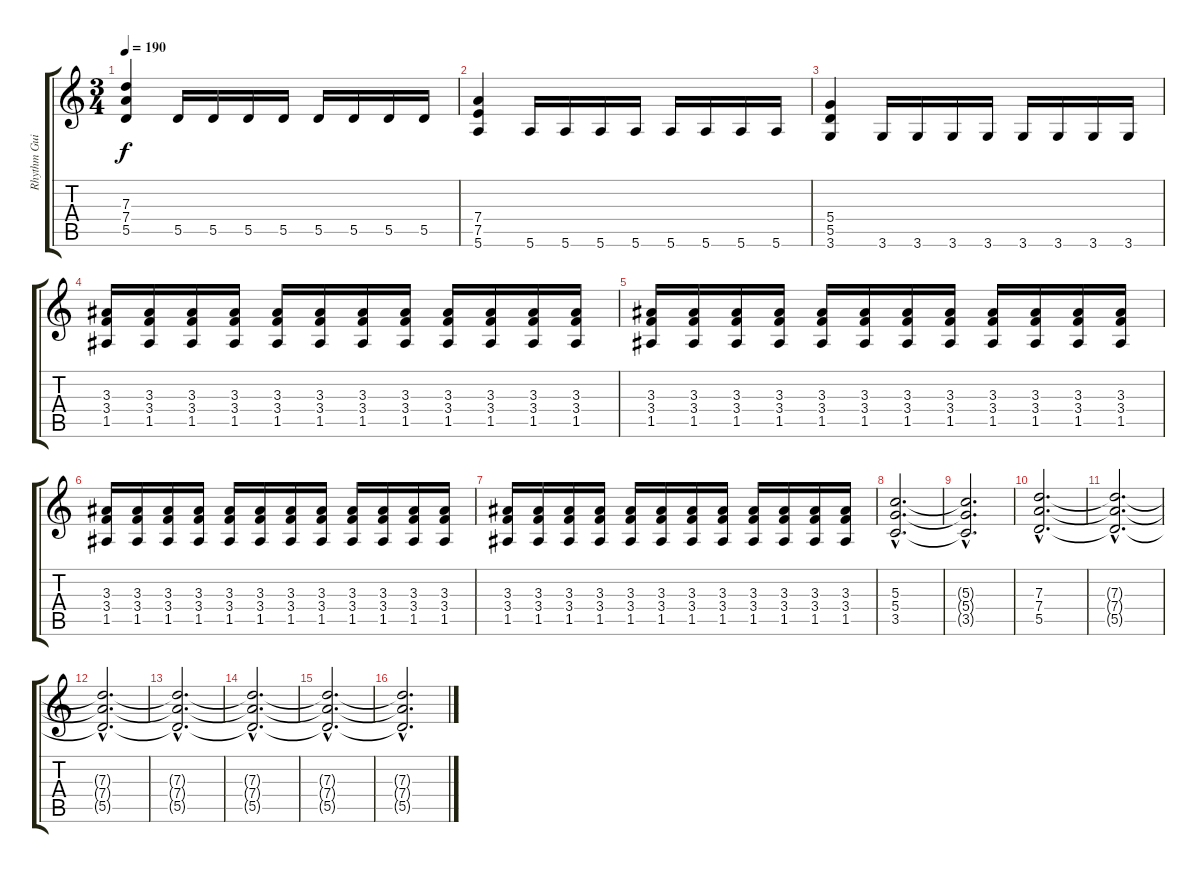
\track ("Rhythm Guitar" "Rhythm Gui") {instrument distortionguitar}
\staff {score tabs}
\tuning (E4 B3 G3 D3 A2 E2) {hide}
\ts (3 4)
\tempo 190
\clef g2
\ks c
(7.3 7.4 5.5).4{dy f} 5.5.16 5.5.16 5.5.16 5.5.16 5.5.16 5.5.16 5.5.16 5.5.16 |
(7.4 7.5 5.6).4 5.6.16 5.6.16 5.6.16 5.6.16 5.6.16 5.6.16 5.6.16 5.6.16 |
(5.4 5.5 3.6).4 3.6.16 3.6.16 3.6.16 3.6.16 3.6.16 3.6.16 3.6.16 3.6.16 |
(3.3 3.4 1.5).16 (3.3 3.4 1.5).16 (3.3 3.4 1.5).16 (3.3 3.4 1.5).16 (3.3 3.4 1.5).16 (3.3 3.4 1.5).16 (3.3 3.4 1.5).16 (3.3 3.4 1.5).16 (3.3 3.4 1.5).16 (3.3 3.4 1.5).16 (3.3 3.4 1.5).16 (3.3 3.4 1.5).16 |
(3.3 3.4 1.5).16 (3.3 3.4 1.5).16 (3.3 3.4 1.5).16 (3.3 3.4 1.5).16 (3.3 3.4 1.5).16 (3.3 3.4 1.5).16 (3.3 3.4 1.5).16 (3.3 3.4 1.5).16 (3.3 3.4 1.5).16 (3.3 3.4 1.5).16 (3.3 3.4 1.5).16 (3.3 3.4 1.5).16 |
(3.3 3.4 1.5).16 (3.3 3.4 1.5).16 (3.3 3.4 1.5).16 (3.3 3.4 1.5).16 (3.3 3.4 1.5).16 (3.3 3.4 1.5).16 (3.3 3.4 1.5).16 (3.3 3.4 1.5).16 (3.3 3.4 1.5).16 (3.3 3.4 1.5).16 (3.3 3.4 1.5).16 (3.3 3.4 1.5).16 |
(3.3 3.4 1.5).16 (3.3 3.4 1.5).16 (3.3 3.4 1.5).16 (3.3 3.4 1.5).16 (3.3 3.4 1.5).16 (3.3 3.4 1.5).16 (3.3 3.4 1.5).16 (3.3 3.4 1.5).16 (3.3 3.4 1.5).16 (3.3 3.4 1.5).16 (3.3 3.4 1.5).16 (3.3 3.4 1.5).16 |
(5.3{hac} 5.4{hac} 3.5{hac}).2{d} |
(5.3{hac t} 5.4{hac t} 3.5{hac t}).2{d} |
(7.3{hac} 7.4{hac} 5.5{hac}).2{d} |
(7.3{hac t} 7.4{hac t} 5.5{hac t}).2{d} |
(7.3{hac t} 7.4{hac t} 5.5{hac t}).2{d} |
(7.3{hac t} 7.4{hac t} 5.5{hac t}).2{d} |
(7.3{hac t} 7.4{hac t} 5.5{hac t}).2{d} |
(7.3{hac t} 7.4{hac t} 5.5{hac t}).2{d} |
(7.3{hac t} 7.4{hac t} 5.5{hac t}).2{d}
